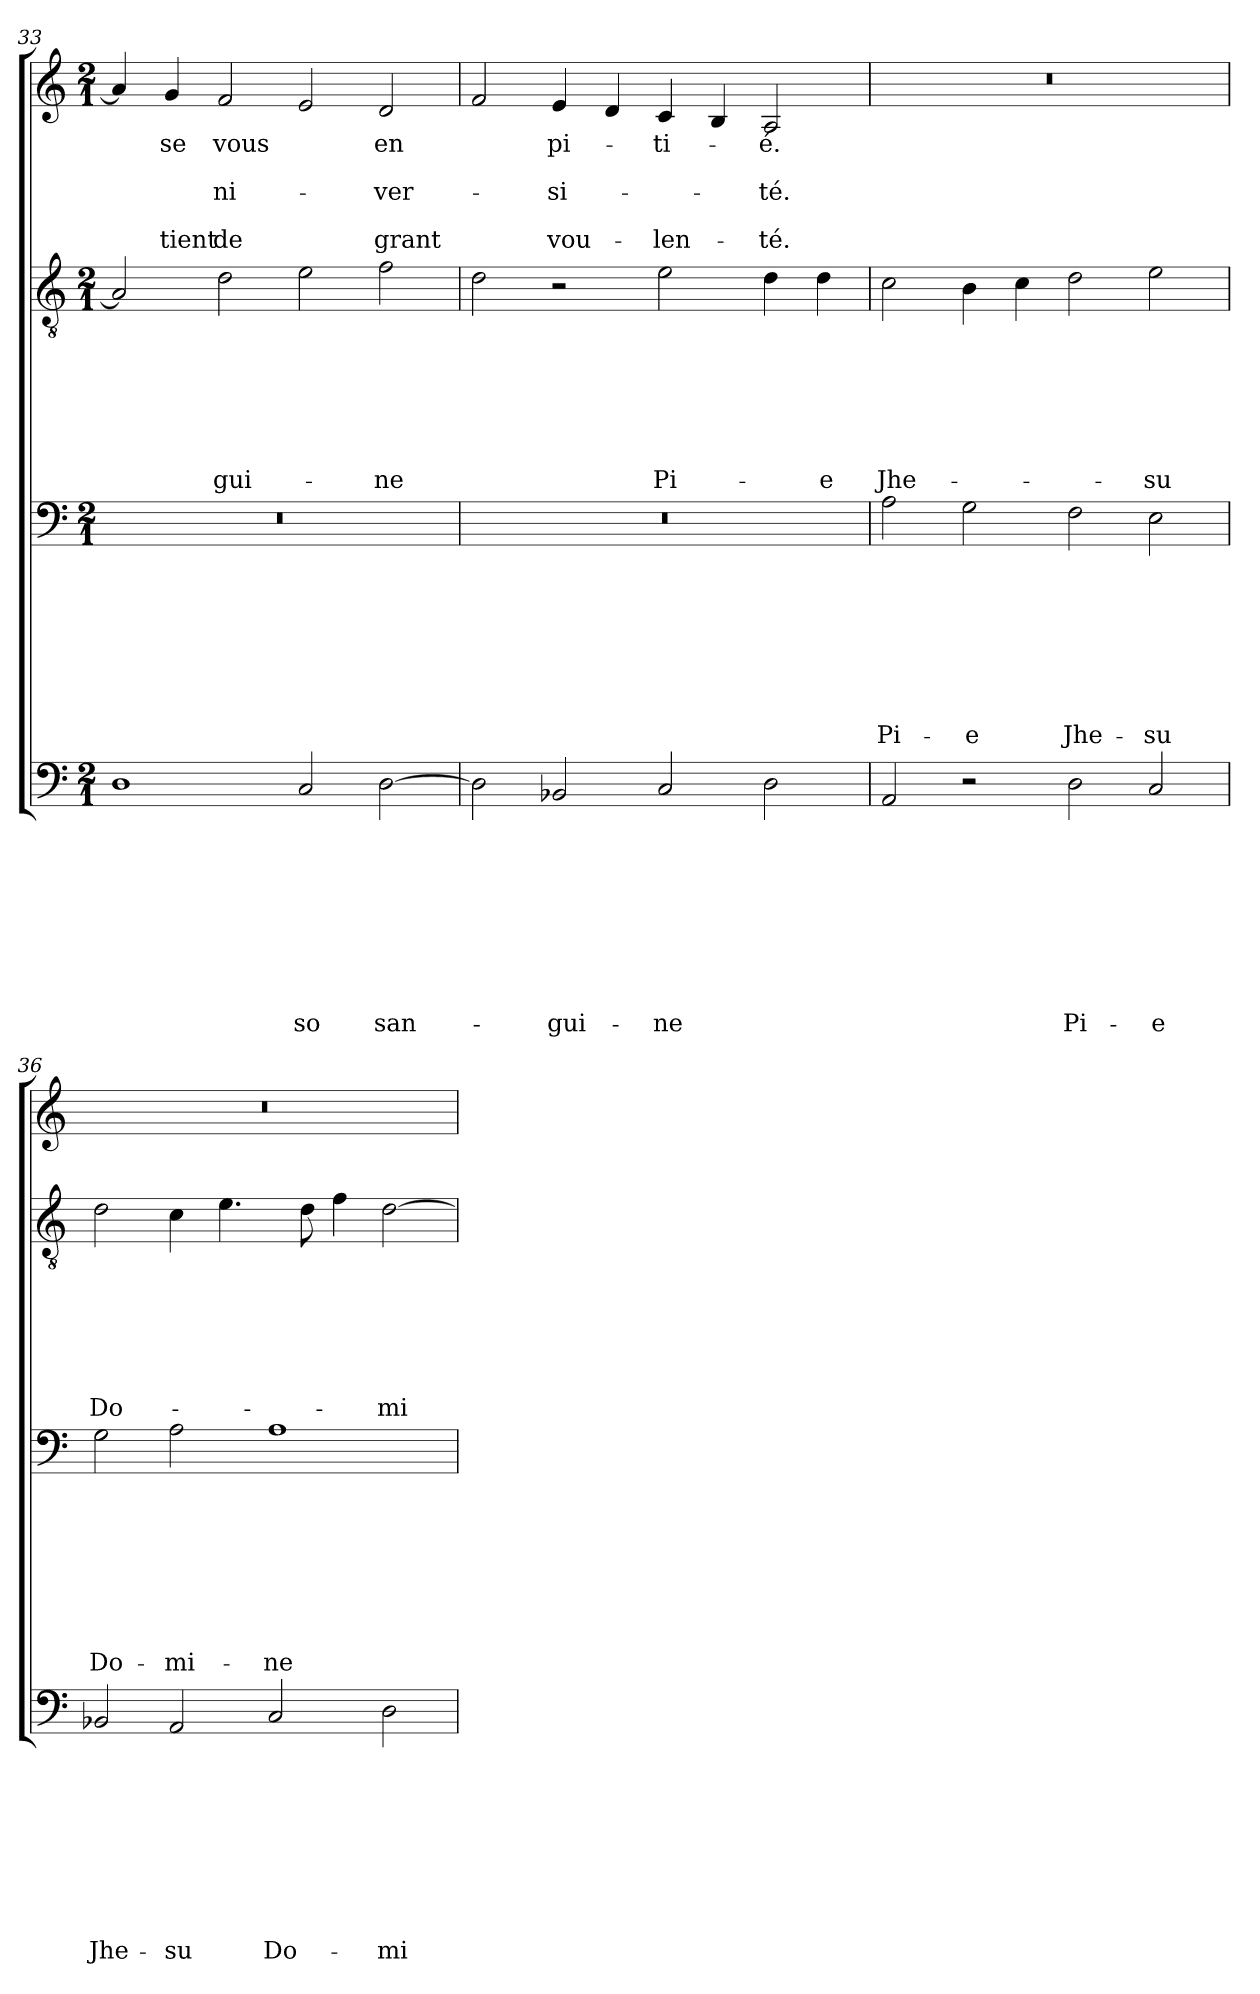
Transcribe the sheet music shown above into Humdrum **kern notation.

**kern	**text	**text	**text	**text	**text	**text	**text	**text	**text	**kern	**text	**text	**text	**text	**text	**text	**text	**text	**kern	**text	**text	**text	**text	**text	**text	**text	**kern	**text	**text	**text	**text	**text
*part4	*part4	*part4	*part4	*part4	*part4	*part4	*part4	*part4	*part4	*part3	*part3	*part3	*part3	*part3	*part3	*part3	*part3	*part3	*part2	*part2	*part2	*part2	*part2	*part2	*part2	*part2	*part1	*part1	*part1	*part1	*part1	*part1
*staff4	*staff4	*staff4	*staff4	*staff4	*staff4	*staff4	*staff4	*staff4	*staff4	*staff3	*staff3	*staff3	*staff3	*staff3	*staff3	*staff3	*staff3	*staff3	*staff2	*staff2	*staff2	*staff2	*staff2	*staff2	*staff2	*staff2	*staff1	*staff1	*staff1	*staff1	*staff1	*staff1
*clefF4	*	*	*	*	*	*	*	*	*	*clefF4	*	*	*	*	*	*	*	*	*clefGv2	*	*	*	*	*	*	*	*clefG2	*	*	*	*	*
*k[]	*	*	*	*	*	*	*	*	*	*k[]	*	*	*	*	*	*	*	*	*k[]	*	*	*	*	*	*	*	*k[]	*	*	*	*	*
*C:	*	*	*	*	*	*	*	*	*	*C:	*	*	*	*	*	*	*	*	*C:	*	*	*	*	*	*	*	*C:	*	*	*	*	*
*M2/1	*	*	*	*	*	*	*	*	*	*M2/1	*	*	*	*	*	*	*	*	*M2/1	*	*	*	*	*	*	*	*M2/1	*	*	*	*	*
=33	=33	=33	=33	=33	=33	=33	=33	=33	=33	=33	=33	=33	=33	=33	=33	=33	=33	=33	=33	=33	=33	=33	=33	=33	=33	=33	=33	=33	=33	=33	=33	=33
1D	.	.	.	.	.	.	.	.	.	0r	.	.	.	.	.	.	.	.	2A/]	.	.	.	.	.	.	.	4a/]	.	.	.	.	.
!	!	!	!	!	!	!	!	!	!	!	!	!	!	!	!	!	!	!	!	!	!	!	!	!	!	!	!	!LO:LY:b	!	!	!	!LO:LY:b
.	.	.	.	.	.	.	.	.	.	.	.	.	.	.	.	.	.	.	.	.	.	.	.	.	.	.	4g/	-se	.	.	.	-tient
!	!	!	!	!	!	!	!	!	!	!	!	!	!	!	!	!	!	!	!	!	!	!	!	!	!	!LO:LY:b	!	!LO:LY:b	!	!LO:LY:b	!	!LO:LY:b
.	.	.	.	.	.	.	.	.	.	.	.	.	.	.	.	.	.	.	2d\	.	.	.	.	.	.	-gui-	2f/	vous	.	-ni-	.	de
!	!	!	!	!	!	!	!	!	!LO:LY:b	!	!	!	!	!	!	!	!	!	!	!	!	!	!	!	!	!	!	!	!	!	!	!
2C/	.	.	.	.	.	.	.	.	-so	.	.	.	.	.	.	.	.	.	2e\	.	.	.	.	.	.	.	2e/	.	.	.	.	.
!	!	!	!	!	!	!	!	!	!LO:LY:b	!	!	!	!	!	!	!	!	!	!	!	!	!	!	!	!	!LO:LY:b	!	!LO:LY:b	!	!LO:LY:b	!	!LO:LY:b
[2D\	.	.	.	.	.	.	.	.	san-	.	.	.	.	.	.	.	.	.	2f\	.	.	.	.	.	.	-ne	2d/	en	.	-ver-	.	grant
=34	=34	=34	=34	=34	=34	=34	=34	=34	=34	=34	=34	=34	=34	=34	=34	=34	=34	=34	=34	=34	=34	=34	=34	=34	=34	=34	=34	=34	=34	=34	=34	=34
2D\]	.	.	.	.	.	.	.	.	.	0r	.	.	.	.	.	.	.	.	2d\	.	.	.	.	.	.	.	2f/	.	.	.	.	.
!	!	!	!	!	!	!	!	!	!LO:LY:b	!	!	!	!	!	!	!	!	!	!	!	!	!	!	!	!	!	!	!LO:LY:b	!	!LO:LY:b	!	!LO:LY:b
2BB-X/	.	.	.	.	.	.	.	.	-gui-	.	.	.	.	.	.	.	.	.	2r	.	.	.	.	.	.	.	4e/	pi-	.	-si-	.	vou-
.	.	.	.	.	.	.	.	.	.	.	.	.	.	.	.	.	.	.	.	.	.	.	.	.	.	.	4d/	.	.	.	.	.
!	!	!	!	!	!	!	!	!	!LO:LY:b	!	!	!	!	!	!	!	!	!	!	!	!	!	!	!	!	!LO:LY:b	!	!LO:LY:b	!	!	!	!LO:LY:b
2C/	.	.	.	.	.	.	.	.	-ne	.	.	.	.	.	.	.	.	.	2e\	.	.	.	.	.	.	Pi-	4c/	-ti-	.	.	.	-len-
.	.	.	.	.	.	.	.	.	.	.	.	.	.	.	.	.	.	.	.	.	.	.	.	.	.	.	4B/	.	.	.	.	.
!	!	!	!	!	!	!	!	!	!	!	!	!	!	!	!	!	!	!	!	!	!	!	!	!	!	!	!	!LO:LY:b	!	!LO:LY:b	!	!LO:LY:b
2D\	.	.	.	.	.	.	.	.	.	.	.	.	.	.	.	.	.	.	4d\	.	.	.	.	.	.	.	2A/	-é.	.	-té.	.	-té.
!	!	!	!	!	!	!	!	!	!	!	!	!	!	!	!	!	!	!	!	!	!	!	!	!	!	!LO:LY:b	!	!	!	!	!	!
.	.	.	.	.	.	.	.	.	.	.	.	.	.	.	.	.	.	.	4d\	.	.	.	.	.	.	-e	.	.	.	.	.	.
=35	=35	=35	=35	=35	=35	=35	=35	=35	=35	=35	=35	=35	=35	=35	=35	=35	=35	=35	=35	=35	=35	=35	=35	=35	=35	=35	=35	=35	=35	=35	=35	=35
!	!	!	!	!	!	!	!	!	!	!	!	!	!	!	!	!	!	!LO:LY:b	!	!	!	!	!	!	!	!LO:LY:b	!	!	!	!	!	!
2AA/	.	.	.	.	.	.	.	.	.	2A\	.	.	.	.	.	.	.	Pi-	2c\	.	.	.	.	.	.	Jhe-	0r	.	.	.	.	.
!	!	!	!	!	!	!	!	!	!	!	!	!	!	!	!	!	!	!LO:LY:b	!	!	!	!	!	!	!	!	!	!	!	!	!	!
2r	.	.	.	.	.	.	.	.	.	2G\	.	.	.	.	.	.	.	-e	4B\	.	.	.	.	.	.	.	.	.	.	.	.	.
.	.	.	.	.	.	.	.	.	.	.	.	.	.	.	.	.	.	.	4c\	.	.	.	.	.	.	.	.	.	.	.	.	.
!	!	!	!	!	!	!	!	!	!LO:LY:b	!	!	!	!	!	!	!	!	!LO:LY:b	!	!	!	!	!	!	!	!	!	!	!	!	!	!
2D\	.	.	.	.	.	.	.	.	Pi-	2F\	.	.	.	.	.	.	.	Jhe-	2d\	.	.	.	.	.	.	.	.	.	.	.	.	.
!	!	!	!	!	!	!	!	!	!LO:LY:b	!	!	!	!	!	!	!	!	!LO:LY:b	!	!	!	!	!	!	!	!LO:LY:b	!	!	!	!	!	!
2C/	.	.	.	.	.	.	.	.	-e	2E\	.	.	.	.	.	.	.	-su	2e\	.	.	.	.	.	.	-su	.	.	.	.	.	.
!!LO:LB:g=z
=36	=36	=36	=36	=36	=36	=36	=36	=36	=36	=36	=36	=36	=36	=36	=36	=36	=36	=36	=36	=36	=36	=36	=36	=36	=36	=36	=36	=36	=36	=36	=36	=36
!	!	!	!	!	!	!	!	!	!LO:LY:b	!	!	!	!	!	!	!	!	!LO:LY:b	!	!	!	!	!	!	!	!LO:LY:b	!	!	!	!	!	!
2BB-X/	.	.	.	.	.	.	.	.	Jhe-	2G\	.	.	.	.	.	.	.	Do-	2d\	.	.	.	.	.	.	Do-	0r	.	.	.	.	.
!	!	!	!	!	!	!	!	!	!LO:LY:b	!	!	!	!	!	!	!	!	!LO:LY:b	!	!	!	!	!	!	!	!	!	!	!	!	!	!
2AA/	.	.	.	.	.	.	.	.	-su	2A\	.	.	.	.	.	.	.	-mi-	4c\	.	.	.	.	.	.	.	.	.	.	.	.	.
.	.	.	.	.	.	.	.	.	.	.	.	.	.	.	.	.	.	.	4.e\	.	.	.	.	.	.	.	.	.	.	.	.	.
!	!	!	!	!	!	!	!	!	!LO:LY:b	!	!	!	!	!	!	!	!	!LO:LY:b	!	!	!	!	!	!	!	!	!	!	!	!	!	!
2C/	.	.	.	.	.	.	.	.	Do-	1A	.	.	.	.	.	.	.	-ne	.	.	.	.	.	.	.	.	.	.	.	.	.	.
.	.	.	.	.	.	.	.	.	.	.	.	.	.	.	.	.	.	.	8d\	.	.	.	.	.	.	.	.	.	.	.	.	.
.	.	.	.	.	.	.	.	.	.	.	.	.	.	.	.	.	.	.	4f\	.	.	.	.	.	.	.	.	.	.	.	.	.
!	!	!	!	!	!	!	!	!	!LO:LY:b	!	!	!	!	!	!	!	!	!	!	!	!	!	!	!	!	!LO:LY:b	!	!	!	!	!	!
2D\	.	.	.	.	.	.	.	.	-mi-	.	.	.	.	.	.	.	.	.	[2d\	.	.	.	.	.	.	-mi-	.	.	.	.	.	.
=	=	=	=	=	=	=	=	=	=	=	=	=	=	=	=	=	=	=	=	=	=	=	=	=	=	=	=	=	=	=	=	=
*-	*-	*-	*-	*-	*-	*-	*-	*-	*-	*-	*-	*-	*-	*-	*-	*-	*-	*-	*-	*-	*-	*-	*-	*-	*-	*-	*-	*-	*-	*-	*-	*-
